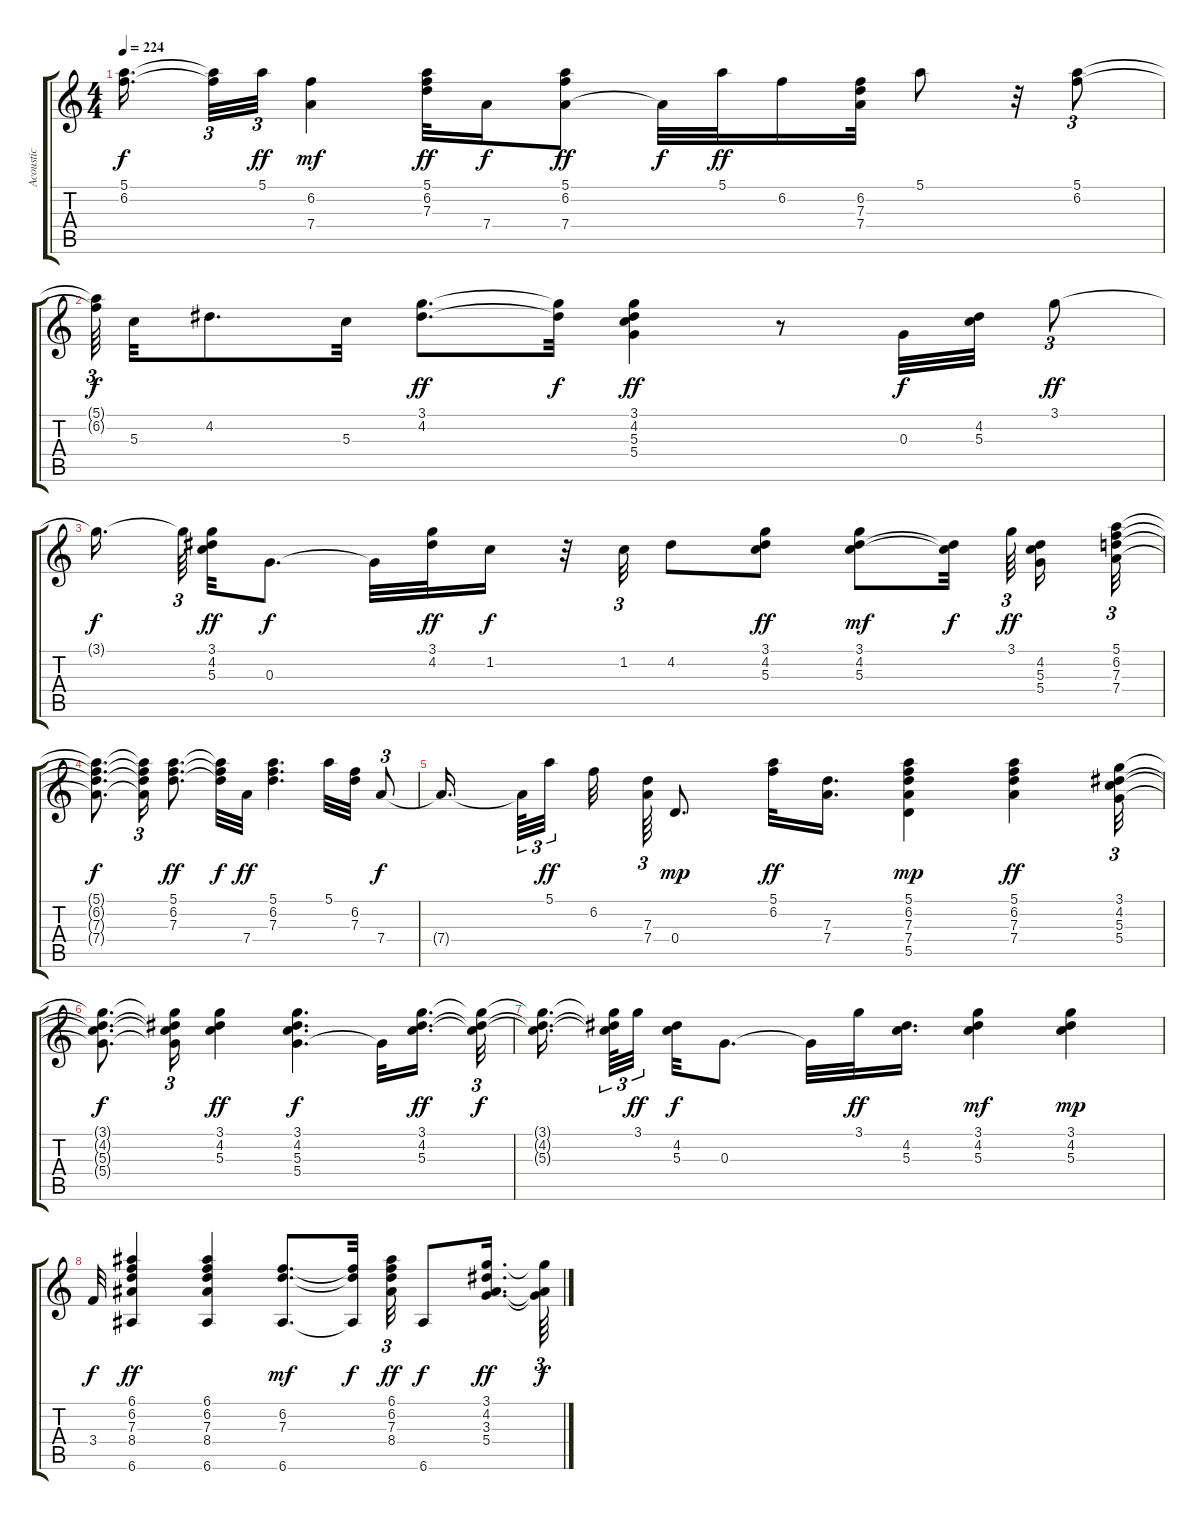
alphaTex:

\track ("Acoustic" "Acoustic") {instrument acousticguitarsteel}
\staff {score tabs}
\tuning (E4 B3 G3 D3 A2 E2) {hide}
\ts (4 4)
\tempo 224
\clef g2
\ks c
(5.1{t} 6.2{t}).16{d dy f beam splitsecondary} (5.1{t} 6.2{t}).32{tu (3 2)} 5.1.32{tu (3 2) dy ff} (6.2 7.4).4{dy mf} (5.1 6.2 7.3).32{dy ff} 7.4.16{dy f} (5.1 6.2 7.4).8{dy ff} 7.4{t}.32{dy f} 5.1.32{dy ff} 6.2.16 (6.2 7.3 7.4).32 5.1.8 r.32 (5.1 6.2).8{tu (3 2)} |
(5.1{t} 6.2{t}).64{tu (3 2) dy f beam splitsecondary} 5.3.32 4.2.8{d} 5.3.32 (3.1 4.2).8{d dy ff} (3.1{t} 4.2{t}).32{dy f} (3.1 4.2 5.3 5.4).4{dy ff} r.8 0.3.32{dy f} (4.2 5.3).32 3.1.8{tu (3 2) dy ff} |
3.1{t}.16{d dy f beam splitsecondary} 3.1{t}.64{tu (3 2) beam splitsecondary} (3.1 4.2 5.3).32{dy ff} 0.3.8{d dy f} 0.3{t}.32 (3.1 4.2).32{dy ff} 1.2.16{dy f} r.32 1.2.32{tu (3 2)} 4.2.8 (3.1 4.2 5.3).8{dy ff} (3.1 4.2 5.3).8{dy mf} (4.2{t} 5.3{t}).32{dy f beam splitsecondary} 3.1.64{tu (3 2) dy ff beam splitsecondary} (4.2 5.3 5.4).16 (5.1 6.2 7.3 7.4).32{tu (3 2)} |
(5.1{t} 6.2{t} 7.3{t} 7.4{t}).8{d dy f} (5.1{t} 6.2{t} 7.3{t} 7.4{t}).16{tu (3 2)} (5.1 6.2 7.3).8{d dy ff} (5.1{t} 6.2{t} 7.3{t}).32{dy f} 7.4.32{dy ff} (5.1 6.2 7.3).4{d} 5.1.32 (6.2 7.3).32 7.4.8{tu (3 2) dy f} |
7.4{t}.16{d beam splitsecondary} 7.4{t}.64{tu (3 2)} 5.1.32{tu (3 2) dy ff beam splitsecondary} 6.2.32{beam splitsecondary} (7.3 7.4).64{tu (3 2)} 0.4.8{d dy mp} (5.1 6.2).32{dy ff} (7.3 7.4).16{d} (5.1 6.2 7.3 7.4 5.5).4{dy mp} (5.1 6.2 7.3 7.4).4{dy ff} (3.1 4.2 5.3 5.4).32{tu (3 2)} |
(3.1{t} 4.2{t} 5.3{t} 5.4{t}).8{d dy f} (3.1{t} 4.2{t} 5.3{t} 5.4{t}).16{tu (3 2)} (3.1 4.2 5.3).4{dy ff} (3.1 4.2 5.3 5.4).4{d dy f} 5.4{t}.32 (3.1 4.2 5.3).16{d dy ff beam splitsecondary} (3.1{t} 4.2{t} 5.3{t}).32{tu (3 2) dy f} |
(3.1{t} 4.2{t} 5.3{t}).16{d beam splitsecondary} (3.1{t} 4.2{t} 5.3{t}).64{tu (3 2)} 3.1.32{tu (3 2) dy ff beam splitsecondary} (4.2 5.3).32{dy f} 0.3.8{d} 0.3{t}.32 3.1.32{dy ff} (4.2 5.3).16{d} (3.1 4.2 5.3).4{dy mf} (3.1 4.2 5.3).4{dy mp} |
3.4.32{dy f} (6.1 6.2 7.3 8.4 6.6).4{dy ff} (6.1 6.2 7.3 8.4 6.6).4 (6.2 7.3 6.6).8{d dy mf} (6.2{t} 7.3{t} 6.6{t}).32{dy f} (6.1 6.2 7.3 8.4).32{tu (3 2) dy ff} 6.6.8{dy f} (3.1 4.2 3.3 5.4).16{d dy ff} (3.1{t} 3.3{t} 5.4{t}).64{tu (3 2) dy f}
